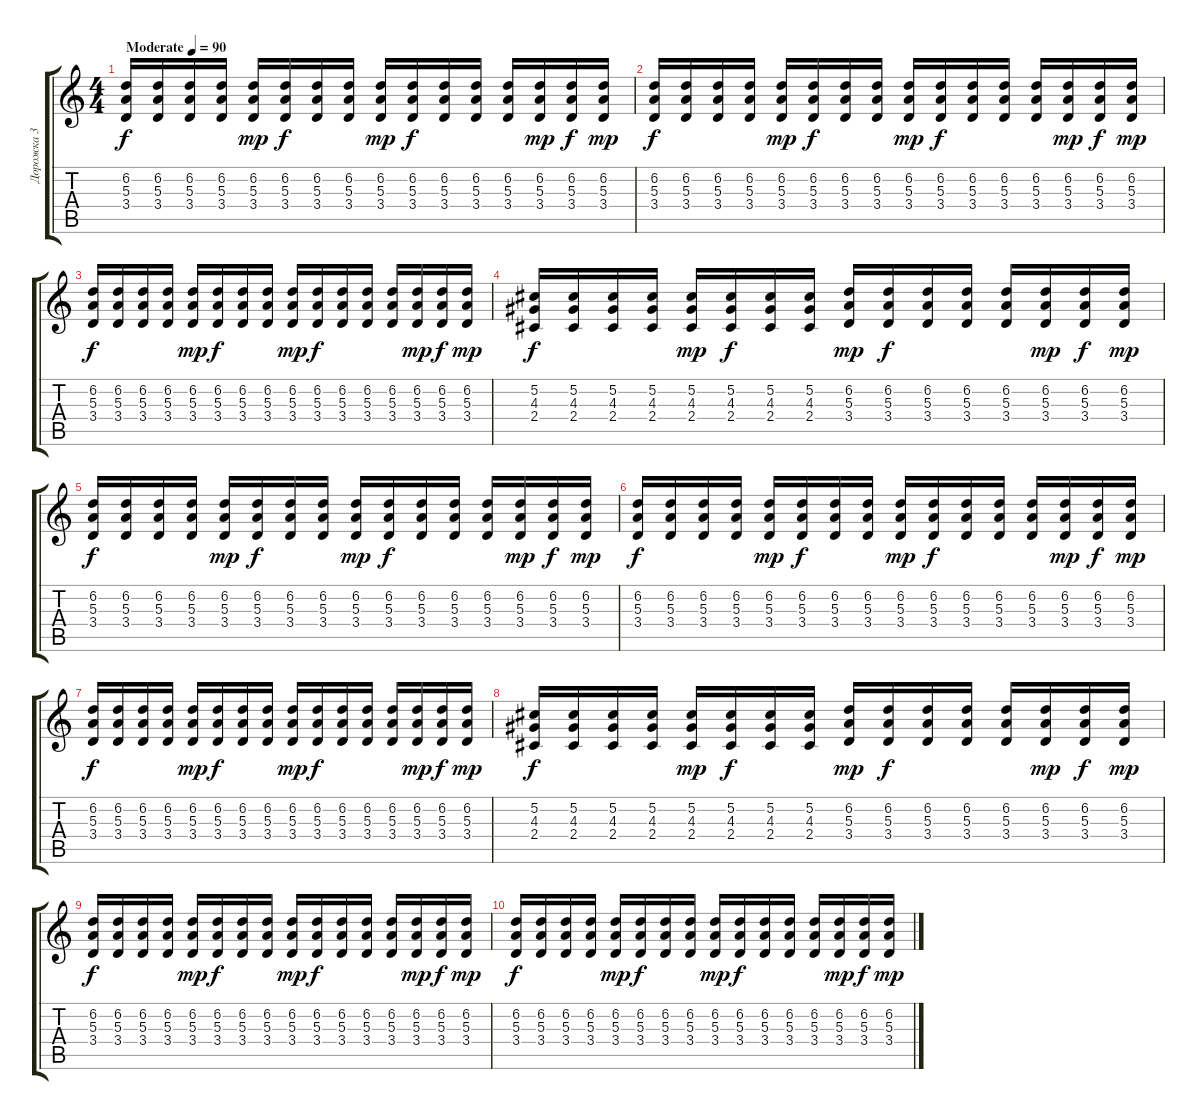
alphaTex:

\track ("Дорожка 3" "Дорожка 3") {instrument overdrivenguitar}
\staff {score tabs}
\tuning (Db4 Ab3 E3 B2 Gb2 B1) {hide}
\ts (4 4)
\tempo (90 "Moderate")
\clef g2
\ks c
(6.2 5.3 3.4).16{dy f volume 7 instrument overdrivenguitar} (6.2 5.3 3.4).16 (6.2 5.3 3.4).16 (6.2 5.3 3.4).16 (6.2 5.3 3.4).16{dy mp} (6.2 5.3 3.4).16{dy f} (6.2 5.3 3.4).16 (6.2 5.3 3.4).16 (6.2 5.3 3.4).16{dy mp} (6.2 5.3 3.4).16{dy f} (6.2 5.3 3.4).16 (6.2 5.3 3.4).16 (6.2 5.3 3.4).16 (6.2 5.3 3.4).16{dy mp} (6.2 5.3 3.4).16{dy f} (6.2 5.3 3.4).16{dy mp} |
(6.2 5.3 3.4).16{dy f} (6.2 5.3 3.4).16 (6.2 5.3 3.4).16 (6.2 5.3 3.4).16 (6.2 5.3 3.4).16{dy mp} (6.2 5.3 3.4).16{dy f} (6.2 5.3 3.4).16 (6.2 5.3 3.4).16 (6.2 5.3 3.4).16{dy mp} (6.2 5.3 3.4).16{dy f} (6.2 5.3 3.4).16 (6.2 5.3 3.4).16 (6.2 5.3 3.4).16 (6.2 5.3 3.4).16{dy mp} (6.2 5.3 3.4).16{dy f} (6.2 5.3 3.4).16{dy mp} |
(6.2 5.3 3.4).16{dy f} (6.2 5.3 3.4).16 (6.2 5.3 3.4).16 (6.2 5.3 3.4).16 (6.2 5.3 3.4).16{dy mp} (6.2 5.3 3.4).16{dy f} (6.2 5.3 3.4).16 (6.2 5.3 3.4).16 (6.2 5.3 3.4).16{dy mp} (6.2 5.3 3.4).16{dy f} (6.2 5.3 3.4).16 (6.2 5.3 3.4).16 (6.2 5.3 3.4).16 (6.2 5.3 3.4).16{dy mp} (6.2 5.3 3.4).16{dy f} (6.2 5.3 3.4).16{dy mp} |
(5.2 4.3 2.4).16{dy f} (5.2 4.3 2.4).16 (5.2 4.3 2.4).16 (5.2 4.3 2.4).16 (5.2 4.3 2.4).16{dy mp} (5.2 4.3 2.4).16{dy f} (5.2 4.3 2.4).16 (5.2 4.3 2.4).16 (6.2 5.3 3.4).16{dy mp} (6.2 5.3 3.4).16{dy f} (6.2 5.3 3.4).16 (6.2 5.3 3.4).16 (6.2 5.3 3.4).16 (6.2 5.3 3.4).16{dy mp} (6.2 5.3 3.4).16{dy f} (6.2 5.3 3.4).16{dy mp} |
(6.2 5.3 3.4).16{dy f} (6.2 5.3 3.4).16 (6.2 5.3 3.4).16 (6.2 5.3 3.4).16 (6.2 5.3 3.4).16{dy mp} (6.2 5.3 3.4).16{dy f} (6.2 5.3 3.4).16 (6.2 5.3 3.4).16 (6.2 5.3 3.4).16{dy mp} (6.2 5.3 3.4).16{dy f} (6.2 5.3 3.4).16 (6.2 5.3 3.4).16 (6.2 5.3 3.4).16 (6.2 5.3 3.4).16{dy mp} (6.2 5.3 3.4).16{dy f} (6.2 5.3 3.4).16{dy mp} |
(6.2 5.3 3.4).16{dy f} (6.2 5.3 3.4).16 (6.2 5.3 3.4).16 (6.2 5.3 3.4).16 (6.2 5.3 3.4).16{dy mp} (6.2 5.3 3.4).16{dy f} (6.2 5.3 3.4).16 (6.2 5.3 3.4).16 (6.2 5.3 3.4).16{dy mp} (6.2 5.3 3.4).16{dy f} (6.2 5.3 3.4).16 (6.2 5.3 3.4).16 (6.2 5.3 3.4).16 (6.2 5.3 3.4).16{dy mp} (6.2 5.3 3.4).16{dy f} (6.2 5.3 3.4).16{dy mp} |
(6.2 5.3 3.4).16{dy f} (6.2 5.3 3.4).16 (6.2 5.3 3.4).16 (6.2 5.3 3.4).16 (6.2 5.3 3.4).16{dy mp} (6.2 5.3 3.4).16{dy f} (6.2 5.3 3.4).16 (6.2 5.3 3.4).16 (6.2 5.3 3.4).16{dy mp} (6.2 5.3 3.4).16{dy f} (6.2 5.3 3.4).16 (6.2 5.3 3.4).16 (6.2 5.3 3.4).16 (6.2 5.3 3.4).16{dy mp} (6.2 5.3 3.4).16{dy f} (6.2 5.3 3.4).16{dy mp} |
(5.2 4.3 2.4).16{dy f} (5.2 4.3 2.4).16 (5.2 4.3 2.4).16 (5.2 4.3 2.4).16 (5.2 4.3 2.4).16{dy mp} (5.2 4.3 2.4).16{dy f} (5.2 4.3 2.4).16 (5.2 4.3 2.4).16 (6.2 5.3 3.4).16{dy mp} (6.2 5.3 3.4).16{dy f} (6.2 5.3 3.4).16 (6.2 5.3 3.4).16 (6.2 5.3 3.4).16 (6.2 5.3 3.4).16{dy mp} (6.2 5.3 3.4).16{dy f} (6.2 5.3 3.4).16{dy mp} |
(6.2 5.3 3.4).16{dy f} (6.2 5.3 3.4).16 (6.2 5.3 3.4).16 (6.2 5.3 3.4).16 (6.2 5.3 3.4).16{dy mp} (6.2 5.3 3.4).16{dy f} (6.2 5.3 3.4).16 (6.2 5.3 3.4).16 (6.2 5.3 3.4).16{dy mp} (6.2 5.3 3.4).16{dy f} (6.2 5.3 3.4).16 (6.2 5.3 3.4).16 (6.2 5.3 3.4).16 (6.2 5.3 3.4).16{dy mp} (6.2 5.3 3.4).16{dy f} (6.2 5.3 3.4).16{dy mp} |
(6.2 5.3 3.4).16{dy f} (6.2 5.3 3.4).16 (6.2 5.3 3.4).16 (6.2 5.3 3.4).16 (6.2 5.3 3.4).16{dy mp} (6.2 5.3 3.4).16{dy f} (6.2 5.3 3.4).16 (6.2 5.3 3.4).16 (6.2 5.3 3.4).16{dy mp} (6.2 5.3 3.4).16{dy f} (6.2 5.3 3.4).16 (6.2 5.3 3.4).16 (6.2 5.3 3.4).16 (6.2 5.3 3.4).16{dy mp} (6.2 5.3 3.4).16{dy f} (6.2 5.3 3.4).16{dy mp}
